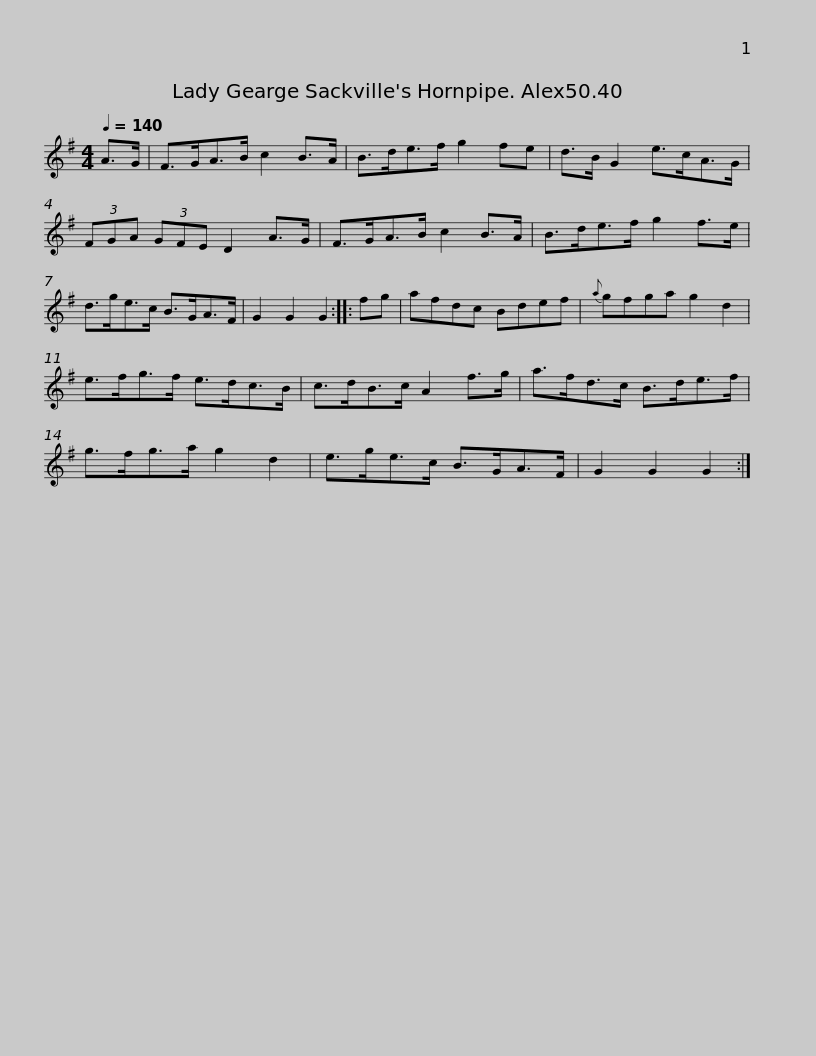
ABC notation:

X:1
L:1/8
Q:1/4=140
M:4/4
I:linebreak $
K:G
V:1 treble
V:1
 A>G | F>GA>B c2 B>A | B>de>f g2 fe | d>B G2 e>cA>G | (3FGA (3GFE D2 A>G | %5
 F>GA>B c2 B>A |$ B>de>f g2 f>e | d>ge>c B>GA>F | G2 G2 G2 :: fg | %10
 afdc Bdef |{a} gfga g2 d2 |$ e>fg>f e>dc>B | c>dB>c A2 f>g | a>fd>c B>de>f | %15
 g>fg>a g2 d2 | e>ge>c B>GA>F |$ G2 G2 G2 :| %18
